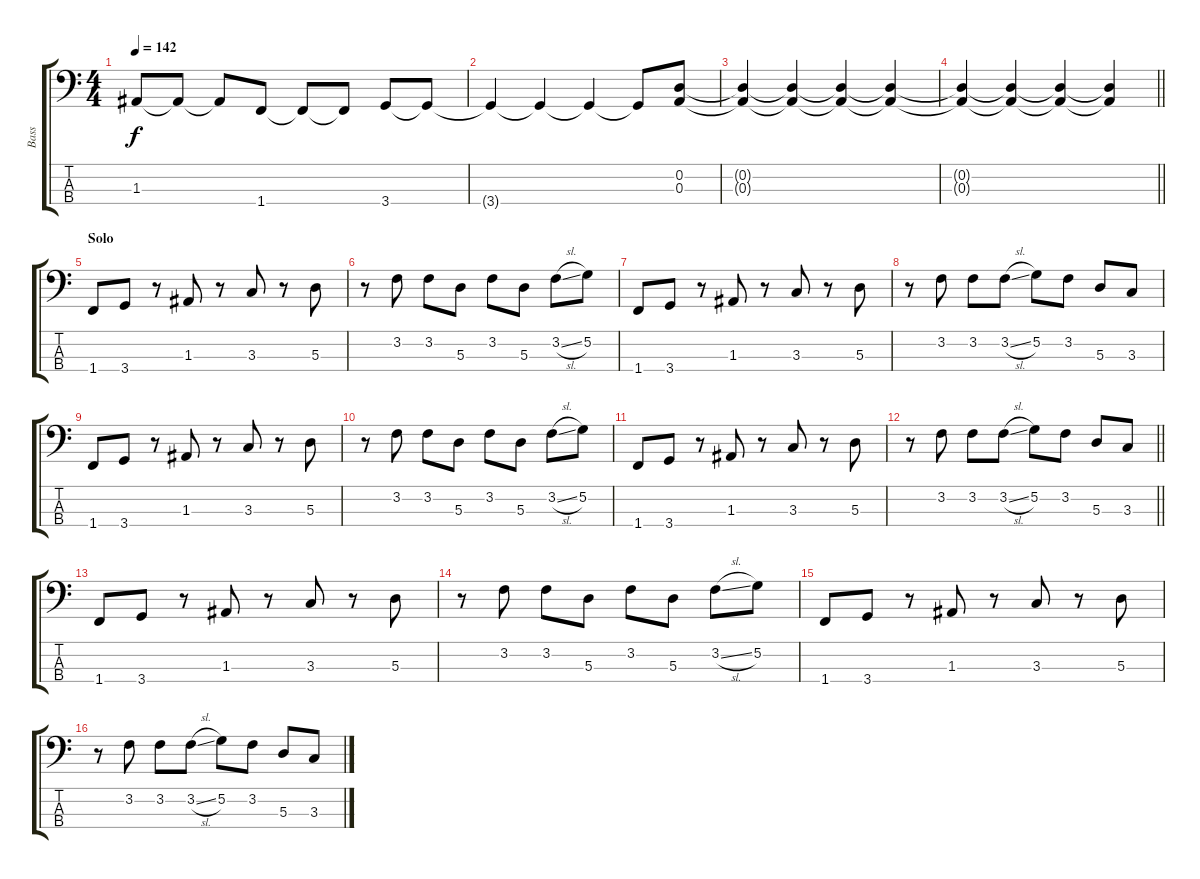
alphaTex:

\track ("Bass" "Bass") {instrument electricbassfinger}
\staff {score tabs}
\tuning (G2 D2 A1 E1) {hide}
\ts (4 4)
\tempo 142
\clef f4
\ks c
1.3.8{dy f} 1.3{t}.8 1.3{t}.8 1.4.8 1.4{t}.8 1.4{t}.8 3.4.8 3.4{t}.8 |
3.4{t}.4 3.4{t}.4 3.4{t}.4 3.4{t}.8 (0.2 0.3).8 |
(0.2{t} 0.3{t}).4 (0.2{t} 0.3{t}).4 (0.2{t} 0.3{t}).4 (0.2{t} 0.3{t}).4 |
\barLineRight lightlight
(0.2{t} 0.3{t}).4 (0.2{t} 0.3{t}).4 (0.2{t} 0.3{t}).4 (0.2{t} 0.3{t}).4 |
\section ("" "Solo")
1.4.8 3.4.8 r.8 1.3.8 r.8 3.3.8 r.8 5.3.8 |
r.8 3.2.8 3.2.8 5.3.8 3.2.8 5.3.8 3.2{sl}.8 5.2.8 |
1.4.8 3.4.8 r.8 1.3.8 r.8 3.3.8 r.8 5.3.8 |
r.8 3.2.8 3.2.8 3.2{sl}.8 5.2.8 3.2.8 5.3.8 3.3.8 |
1.4.8 3.4.8 r.8 1.3.8 r.8 3.3.8 r.8 5.3.8 |
r.8 3.2.8 3.2.8 5.3.8 3.2.8 5.3.8 3.2{sl}.8 5.2.8 |
1.4.8 3.4.8 r.8 1.3.8 r.8 3.3.8 r.8 5.3.8 |
\barLineRight lightlight
r.8 3.2.8 3.2.8 3.2{sl}.8 5.2.8 3.2.8 5.3.8 3.3.8 |
1.4.8 3.4.8 r.8 1.3.8 r.8 3.3.8 r.8 5.3.8 |
r.8 3.2.8 3.2.8 5.3.8 3.2.8 5.3.8 3.2{sl}.8 5.2.8 |
1.4.8 3.4.8 r.8 1.3.8 r.8 3.3.8 r.8 5.3.8 |
r.8 3.2.8 3.2.8 3.2{sl}.8 5.2.8 3.2.8 5.3.8 3.3.8
